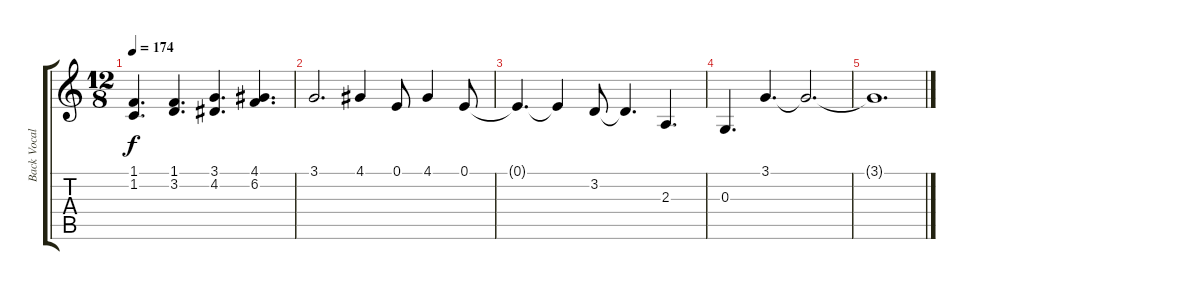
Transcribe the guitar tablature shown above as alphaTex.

\track ("Back Vocals" "Back Vocal") {instrument sopranosax}
\staff {score tabs}
\tuning (E4 B3 G3 D3 A2 E2) {hide}
\ts (12 8)
\tempo 174
\clef g2
\ks c
(1.1 1.2).4{d dy f} (1.1 3.2).4{d} (3.1 4.2).4{d} (4.1 6.2).4{d} |
3.1.2{d} 4.1.4 0.1.8 4.1.4 0.1.8 |
0.1{t}.4{d} 0.1{t}.4 3.2.8 3.2{t}.4{d} 2.3.4{d} |
0.3.4{d} 3.1.4{d} 3.1{t}.2{d} |
3.1{t}.1{d}
